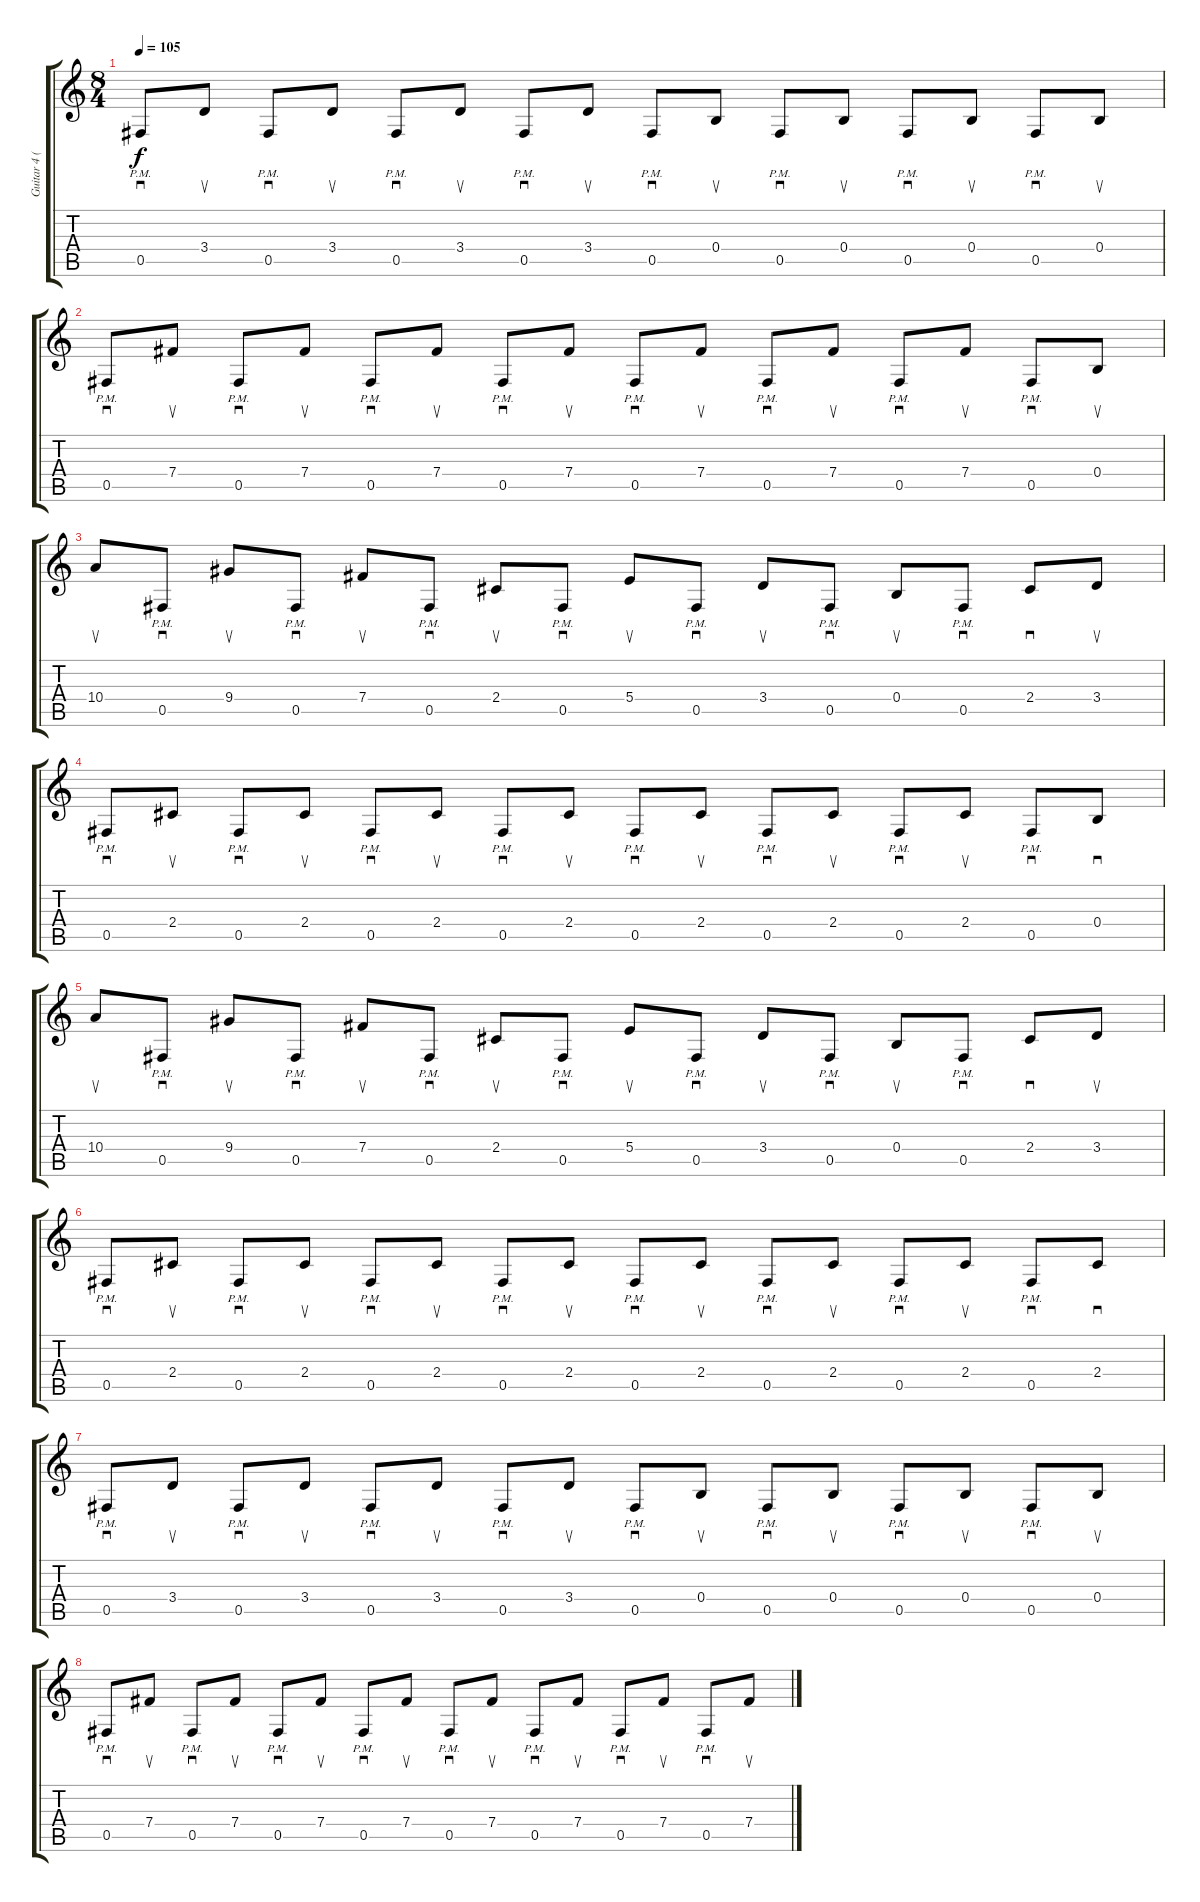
\track ("Guitar 4 (Distortion)" "Guitar 4 (") {instrument distortionguitar}
\staff {score tabs}
\tuning (Db4 Ab3 E3 B2 Gb2 Db2) {hide}
\ts (8 4)
\tempo 105
\clef g2
\ks c
0.5{pm}.8{sd dy f} 3.4.8{su} 0.5{pm}.8{sd} 3.4.8{su} 0.5{pm}.8{sd} 3.4.8{su} 0.5{pm}.8{sd} 3.4.8{su} 0.5{pm}.8{sd} 0.4.8{su} 0.5{pm}.8{sd} 0.4.8{su} 0.5{pm}.8{sd} 0.4.8{su} 0.5{pm}.8{sd} 0.4.8{su} |
0.5{pm}.8{sd} 7.4.8{su} 0.5{pm}.8{sd} 7.4.8{su} 0.5{pm}.8{sd} 7.4.8{su} 0.5{pm}.8{sd} 7.4.8{su} 0.5{pm}.8{sd} 7.4.8{su} 0.5{pm}.8{sd} 7.4.8{su} 0.5{pm}.8{sd} 7.4.8{su} 0.5{pm}.8{sd} 0.4.8{su} |
10.4.8{su} 0.5{pm}.8{sd} 9.4.8{su} 0.5{pm}.8{sd} 7.4.8{su} 0.5{pm}.8{sd} 2.4.8{su} 0.5{pm}.8{sd} 5.4.8{su} 0.5{pm}.8{sd} 3.4.8{su} 0.5{pm}.8{sd} 0.4.8{su} 0.5{pm}.8{sd} 2.4.8{sd} 3.4.8{su} |
0.5{pm}.8{sd} 2.4.8{su} 0.5{pm}.8{sd} 2.4.8{su} 0.5{pm}.8{sd} 2.4.8{su} 0.5{pm}.8{sd} 2.4.8{su} 0.5{pm}.8{sd} 2.4.8{su} 0.5{pm}.8{sd} 2.4.8{su} 0.5{pm}.8{sd} 2.4.8{su} 0.5{pm}.8{sd} 0.4.8{sd} |
10.4.8{su} 0.5{pm}.8{sd} 9.4.8{su} 0.5{pm}.8{sd} 7.4.8{su} 0.5{pm}.8{sd} 2.4.8{su} 0.5{pm}.8{sd} 5.4.8{su} 0.5{pm}.8{sd} 3.4.8{su} 0.5{pm}.8{sd} 0.4.8{su} 0.5{pm}.8{sd} 2.4.8{sd} 3.4.8{su} |
0.5{pm}.8{sd} 2.4.8{su} 0.5{pm}.8{sd} 2.4.8{su} 0.5{pm}.8{sd} 2.4.8{su} 0.5{pm}.8{sd} 2.4.8{su} 0.5{pm}.8{sd} 2.4.8{su} 0.5{pm}.8{sd} 2.4.8{su} 0.5{pm}.8{sd} 2.4.8{su} 0.5{pm}.8{sd} 2.4.8{sd} |
0.5{pm}.8{sd} 3.4.8{su} 0.5{pm}.8{sd} 3.4.8{su} 0.5{pm}.8{sd} 3.4.8{su} 0.5{pm}.8{sd} 3.4.8{su} 0.5{pm}.8{sd} 0.4.8{su} 0.5{pm}.8{sd} 0.4.8{su} 0.5{pm}.8{sd} 0.4.8{su} 0.5{pm}.8{sd} 0.4.8{su} |
0.5{pm}.8{sd} 7.4.8{su} 0.5{pm}.8{sd} 7.4.8{su} 0.5{pm}.8{sd} 7.4.8{su} 0.5{pm}.8{sd} 7.4.8{su} 0.5{pm}.8{sd} 7.4.8{su} 0.5{pm}.8{sd} 7.4.8{su} 0.5{pm}.8{sd} 7.4.8{su} 0.5{pm}.8{sd} 7.4.8{su}
